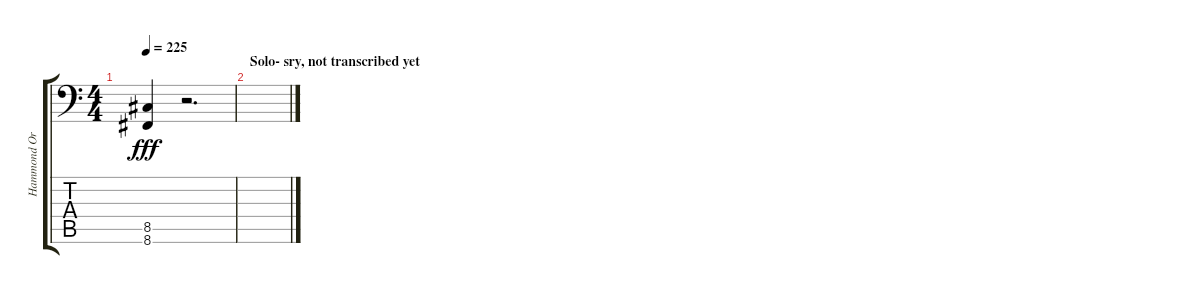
\track ("Hammond Organ" "Hammond Or") {instrument drawbarorgan}
\staff {score tabs}
\tuning (C4 G3 Eb3 Bb2 F2 Bb1) {hide}
\ts (4 4)
\tempo 225
\clef f4
\ks c
(8.5 8.6).4{dy fff} r.2{d} |
\section ("" "Solo- sry, not transcribed yet")
